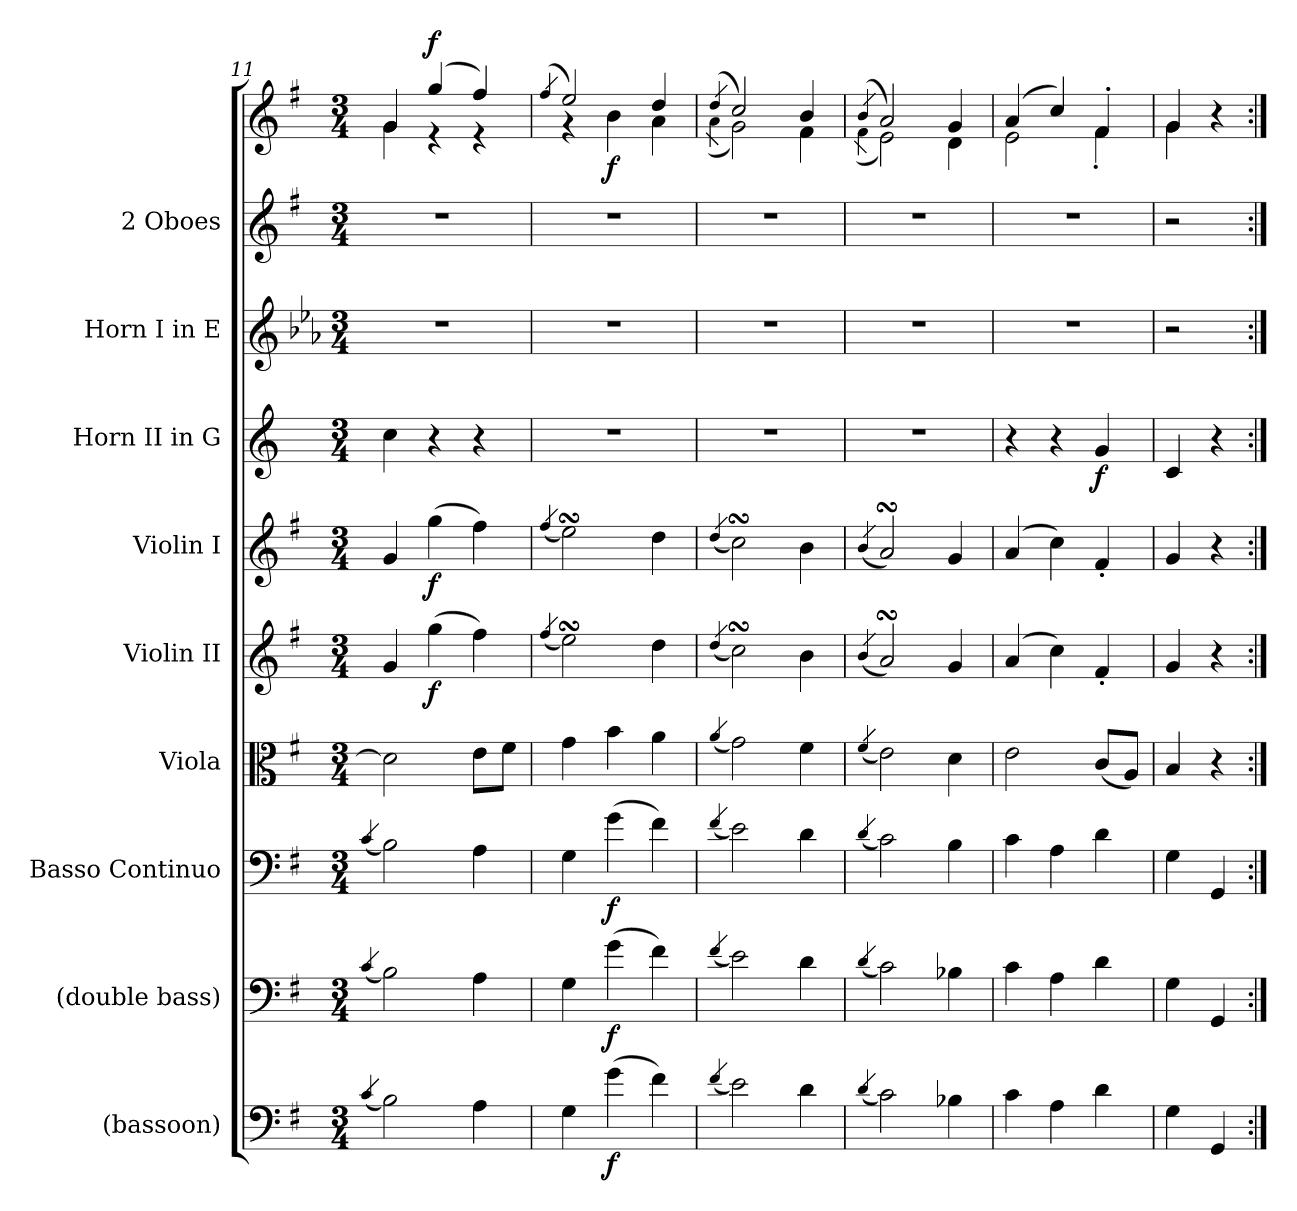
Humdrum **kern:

**kern	**dynam	**kern	**dynam	**kern	**dynam	**kern	**kern	**dynam	**kern	**dynam	**kern	**dynam	**kern	**kern	**kern	**dynam
*part9	*part9	*part8	*part8	*part7	*part7	*part6	*part5	*part5	*part4	*part4	*part3	*part3	*part2	*part1	*part1	*part1
*staff10	*staff10	*staff9	*staff9	*staff8	*staff8	*staff7	*staff6	*staff6	*staff5	*staff5	*staff4	*staff4	*staff3	*staff2	*staff1	*staff1/2
*I"(bassoon)	*	*I"(double bass)	*	*I"Basso Continuo	*	*I"Viola	*I"Violin II	*	*I"Violin I	*	*I"Horn II in G	*	*I"Horn I in E	*I"2 Oboes	*	*
*I'Bsn	*	*	*	*	*	*	*	*	*	*	*I'Hn	*	*I'Hn	*I'Ob	*	*
*clefF4	*	*clefF4	*	*clefF4	*	*clefC3	*clefG2	*	*clefG2	*	*clefG2	*	*clefG2	*clefG2	*clefG2	*
*	*	*ITrd7c12	*	*	*	*	*	*	*	*	*ITrd3c5	*	*ITrd5c8	*	*	*
*k[f#]	*	*k[f#]	*	*k[f#]	*	*k[f#]	*k[f#]	*	*k[f#]	*	*k[f#]	*	*k[f#]	*k[f#]	*k[f#]	*
*M3/4	*	*M3/4	*	*M3/4	*	*M3/4	*M3/4	*	*M3/4	*	*M3/4	*	*M3/4	*M3/4	*M3/4	*
=11	=11	=11	=11	=11	=11	=11	=11	=11	=11	=11	=11	=11	=11	=11	=11	=11
(<4qc/	.	(<4qC/	.	(<4qc/	.	.	.	.	.	.	.	.	.	.	.	.
*	*	*	*	*	*	*	*	*	*	*	*	*	*	*	*^	*
2B\)	.	2BB\)	.	2B\)	.	2d\]	4g/	.	4g/	.	4g\	.	2.r	2.r	4g/	4g\	.
!	!	!	!	!	!	!	!	!LO:DY:b	!	!LO:DY:b	!	!	!	!	!	!	!LO:DY:a
.	.	.	.	.	.	.	(>4gg\	f	(>4gg\	f	4r	.	.	.	(>4gg/	4r	f
4A\	.	4AA\	.	4A\	.	8e\L	4ff#\)	.	4ff#\)	.	4r	.	.	.	4ff#/)	4r	.
.	.	.	.	.	.	8f#\J	.	.	.	.	.	.	.	.	.	.	.
=12	=12	=12	=12	=12	=12	=12	=12	=12	=12	=12	=12	=12	=12	=12	=12	=12	=12
.	.	.	.	.	.	.	(<4qff#/	.	(<4qff#/	.	.	.	.	.	(<4qff#/	.	.
4G\	.	4GG\	.	4G\	.	4g\	2eesSSS\)	.	2eesSSS\)	.	2.r	.	2.r	2.r	2ee/)	4r	.
!	!LO:DY:b	!	!LO:DY:b	!	!LO:DY:b	!	!	!	!	!	!	!	!	!	!	!	!LO:DY:b
(>4g\	f	(>4G\	f	(>4g\	f	4b\	.	.	.	.	.	.	.	.	.	4b\	f
4f#\)	.	4F#\)	.	4f#\)	.	4a\	4dd\	.	4dd\	.	.	.	.	.	4dd/	4a\	.
=13	=13	=13	=13	=13	=13	=13	=13	=13	=13	=13	=13	=13	=13	=13	=13	=13	=13
(<4qf#/	.	(<4qF#/	.	(<4qf#/	.	(<4qa/	(<4qdd/	.	(<4qdd/	.	.	.	.	.	(>4qdd/	(<4qa\	.
2e\)	.	2E\)	.	2e\)	.	2g\)	2ccsSSs\)	.	2ccsSSs\)	.	2.r	.	2.r	2.r	2cc/)	2g\)	.
4d\	.	4D\	.	4d\	.	4f#\	4b\	.	4b\	.	.	.	.	.	4b/	4f#\	.
=14	=14	=14	=14	=14	=14	=14	=14	=14	=14	=14	=14	=14	=14	=14	=14	=14	=14
(<4qd/	.	(<4qD/	.	(<4qd/	.	(<4qf#/	(<4qb/	.	(<4qb/	.	.	.	.	.	(>4qb/	(<4qf#\	.
2c\)	.	2C\)	.	2c\)	.	2e\)	2asSSS/)	.	2asSSS/)	.	2.r	.	2.r	2.r	2a/)	2e\)	.
4B-X\	.	4BB-X\	.	4B\	.	4d\	4g/	.	4g/	.	.	.	.	.	4g/	4d\	.
=15	=15	=15	=15	=15	=15	=15	=15	=15	=15	=15	=15	=15	=15	=15	=15	=15	=15
4c\	.	4C\	.	4c\	.	2e\	(>4a/	.	(>4a/	.	4r	.	2.r	2.r	(>4a/	2e\	.
4A\	.	4AA\	.	4A\	.	.	4cc\)	.	4cc\)	.	4r	.	.	.	4cc/)	.	.
!	!	!	!	!	!	!	!	!	!	!	!	!LO:DY:b	!	!	!	!	!
4d\	.	4D\	.	4d\	.	(<8c/L	4f#'/	.	4f#'/	.	4d/	f	.	.	4f#'/	4f#'\	.
.	.	.	.	.	.	8A/J)	.	.	.	.	.	.	.	.	.	.	.
=16	=16	=16	=16	=16	=16	=16	=16	=16	=16	=16	=16	=16	=16	=16	=16	=16	=16
4G\	.	4GG\	.	4G\	.	4B/	4g/	.	4g/	.	4G/	.	2r	2r	4g/	4g\	.
4GG/	.	4GGG/	.	4GG/	.	4r	4r	.	4r	.	4r	.	.	.	4r	4ryy	.
*	*	*	*	*	*	*	*	*	*	*	*	*	*	*	*v	*v	*
=:|!	=:|!	=:|!	=:|!	=:|!	=:|!	=:|!	=:|!	=:|!	=:|!	=:|!	=:|!	=:|!	=:|!	=:|!	=:|!	=:|!
*-	*-	*-	*-	*-	*-	*-	*-	*-	*-	*-	*-	*-	*-	*-	*-	*-
